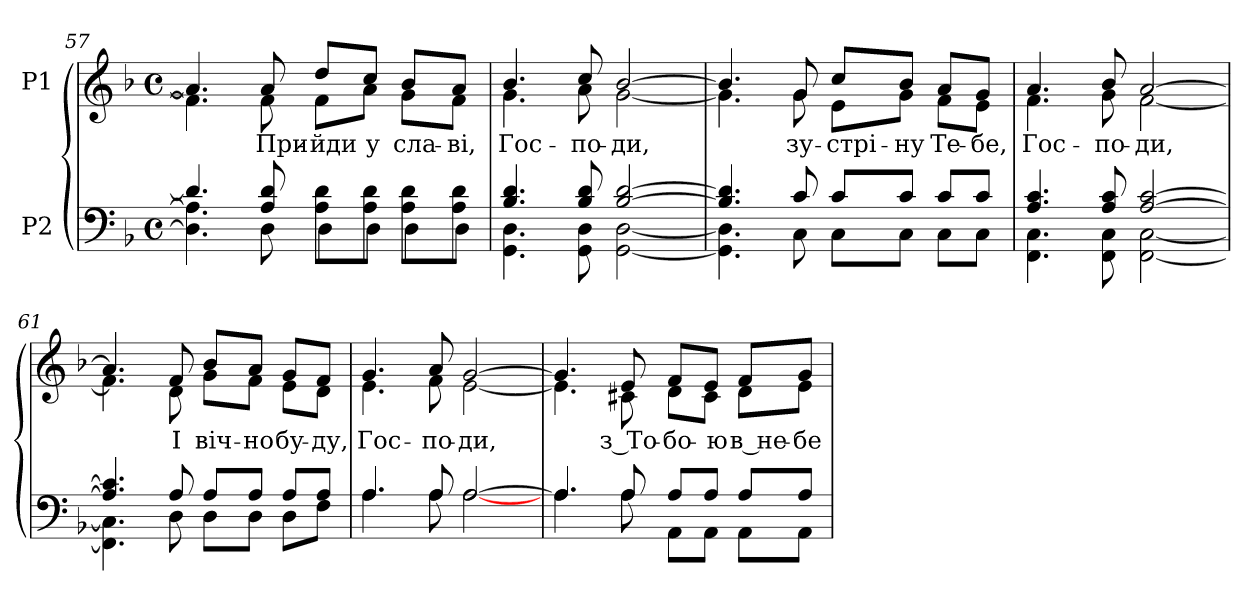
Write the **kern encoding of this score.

**kern	**kern	**text
*part2	*part1	*part1
*staff2	*staff1	*staff1
*I"P2	*I"P1	*
!!LO:LB:g=z
*clefF4	*clefG2	*
*k[b-]	*k[b-]	*
*F:	*F:	*
*M4/4	*M4/4	*
*met(c)	*met(c)	*
=57	=57	=57
*^	*^	*
4.di/]	4.Di\] 4.Ai]	4.ai/]	4.fi\]	.
!	!	!	!	!LO:LY:b:color=#000000
8Ai/ 8di	8Di\	8ai/	8fi\	При-
!	!	!	!	!LO:LY:b:color=#000000
8Ai\ 8di\L	8Di\L	8ddi/L	8fi\L	-йди
!	!	!	!	!LO:LY:b:color=#000000
8Ai\ 8di\J	8Di\J	8cci/J	8ai\J	у
!	!	!	!	!LO:LY:b:color=#000000
8Ai\ 8di\L	8Di\L	8b-i/L	8gi\L	сла-
!	!	!	!	!LO:LY:b:color=#000000
8Ai\ 8di\J	8Di\J	8ai/J	8fi\J	-ві,
=58	=58	=58	=58	=58
!	!	!	!	!LO:LY:b:color=#000000
4.B-i/ 4.di	4.GGi\ 4.Di	4.b-i/	4.gi\	Гос-
!	!	!	!	!LO:LY:b:color=#000000
8B-i/ 8di	8GGi\ 8Di	8cci/	8ai\	-по-
!	!	!	!	!LO:LY:b:color=#000000
[>2B-i/ [>2di	[<2GGi\ [<2Di	[>2b-i/	[<2gi\	-ди,
=59	=59	=59	=59	=59
4.B-i/] 4.di]	4.GGi\] 4.Di]	4.b-i/]	4.gi\]	.
!	!	!	!	!LO:LY:b:color=#000000
8ci/	8Ci\	8gi/	8gi\	зу-
!	!	!	!	!LO:LY:b:color=#000000
8ci/L	8Ci\L	8cci/L	8ei\L	-стрі-
!	!	!	!	!LO:LY:b:color=#000000
8ci/J	8Ci\J	8b-i/J	8gi\J	-ну
!	!	!	!	!LO:LY:b:color=#000000
8ci/L	8Ci\L	8ai/L	8fi\L	Те-
!	!	!	!	!LO:LY:b:color=#000000
8ci/J	8Ci\J	8gi/J	8ei\J	-бе,
=60	=60	=60	=60	=60
!	!	!	!	!LO:LY:b:color=#000000
4.Ai/ 4.ci	4.FFi\ 4.Ci	4.ai/	4.fi\	Гос-
!	!	!	!	!LO:LY:b:color=#000000
8Ai/ 8ci	8FFi\ 8Ci	8b-i/	8gi\	-по-
!	!	!	!	!LO:LY:b:color=#000000
[>2Ai/ [>2ci	[<2FFi\ [<2Ci	[>2ai/	[<2fi\	-ди,
!!LO:PB:g=z	!!
=61	=61	=61	=61	=61
4.Ai/] 4.ci]	4.FFi\] 4.Ci]	4.ai/]	4.fi\]	.
!	!	!	!	!LO:LY:b:color=#000000
8Ai/	8Di\	8fi/	8di\	І
!	!	!	!	!LO:LY:b:color=#000000
8Ai/L	8Di\L	8b-i/L	8gi\L	віч-
!	!	!	!	!LO:LY:b:color=#000000
8Ai/J	8Di\J	8ai/J	8fi\J	-но
!	!	!	!	!LO:LY:b:color=#000000
8Ai/L	8Di\L	8gi/L	8ei\L	бу-
!	!	!	!	!LO:LY:b:color=#000000
8Ai/J	8Fi\J	8fi/J	8di\J	-ду,
=62	=62	=62	=62	=62
!	!	!	!	!LO:LY:b:color=#000000
4.Ai/	4.Ai\	4.gi/	4.ei\	Гос-
!	!	!	!	!LO:LY:b:color=#000000
8Ai/	8Ai\	8ai/	8fi\	-по-
!	!	!	!	!LO:LY:b:color=#000000
[>2Ai/	[<2Ai\	[>2gi/	[<2ei\	-ди,
=63	=63	=63	=63	=63
4.Ai/]	4.Ai\	4.gi/]	4.ei\]	.
!	!	!	!	!LO:LY:b:color=#000000
8Ai/	8Ai\	8ei/	8c#Xi\	з То-
!	!	!	!	!LO:LY:b:color=#000000
8Ai/L	8AAi\L	8fi/L	8di\L	-бо-
!	!	!	!	!LO:LY:b:color=#000000
8Ai/J	8AAi\J	8ei/J	8c#i\J	-ю
!	!	!	!	!LO:LY:b:color=#000000
8Ai/L	8AAi\L	8fi/L	8di\L	в не-
!	!	!	!	!LO:LY:b:color=#000000
8Ai/J	8AAi\J	8gi/J	8ei\J	-бе-
*v	*v	*	*	*
*	*v	*v	*
=	=	=
*-	*-	*-
